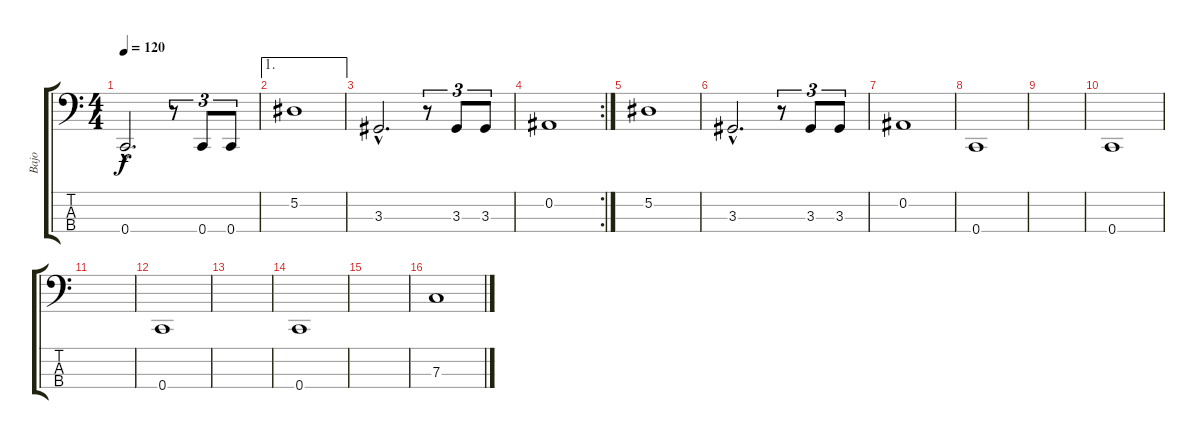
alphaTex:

\track ("Bajo" "Bajo") {instrument electricbassfinger}
\staff {score tabs}
\tuning (Eb2 Bb1 F1 C1) {hide}
\ts (4 4)
\tempo 120
\clef f4
\ks c
0.4{hac}.2{d dy f} r.8{tu (3 2)} 0.4.8{tu (3 2)} 0.4.8{tu (3 2)} |
\ae 1
5.2.1 |
3.3{hac}.2{d} r.8{tu (3 2)} 3.3.8{tu (3 2)} 3.3.8{tu (3 2)} |
\rc 2
0.2.1 |
5.2.1 |
3.3{hac}.2{d} r.8{tu (3 2)} 3.3.8{tu (3 2)} 3.3.8{tu (3 2)} |
0.2.1 |
0.4.1 |
|
0.4.1 |
|
0.4.1 |
|
0.4.1 |
|
7.3.1
